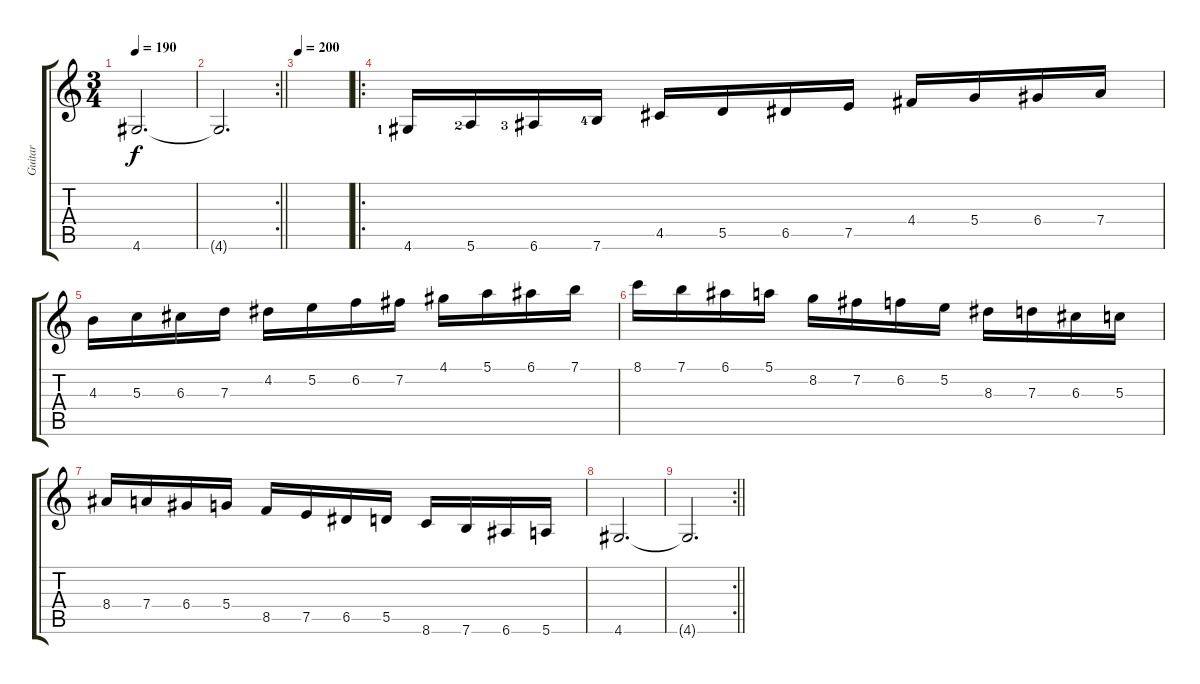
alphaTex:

\track ("Guitar" "Guitar") {instrument acousticguitarsteel}
\staff {score tabs}
\tuning (E4 B3 G3 D3 A2 E2) {hide}
\ts (3 4)
\tempo 190
\clef g2
\ks c
4.6.2{d dy f} |
\rc 2
\barLineRight lightlight
4.6{t}.2{d} |
\tempo 200
|
\ro
4.6{lf 2}.16 5.6{lf 3}.16 6.6{lf 4}.16 7.6{lf 5}.16 4.5.16 5.5.16 6.5.16 7.5.16 4.4.16 5.4.16 6.4.16 7.4.16 |
4.3.16 5.3.16 6.3.16 7.3.16 4.2.16 5.2.16 6.2.16 7.2.16 4.1.16 5.1.16 6.1.16 7.1.16 |
8.1.16 7.1.16 6.1.16 5.1.16 8.2.16 7.2.16 6.2.16 5.2.16 8.3.16 7.3.16 6.3.16 5.3.16 |
8.4.16 7.4.16 6.4.16 5.4.16 8.5.16 7.5.16 6.5.16 5.5.16 8.6.16 7.6.16 6.6.16 5.6.16 |
4.6.2{d} |
\rc 2
\barLineRight lightlight
4.6{t}.2{d}
